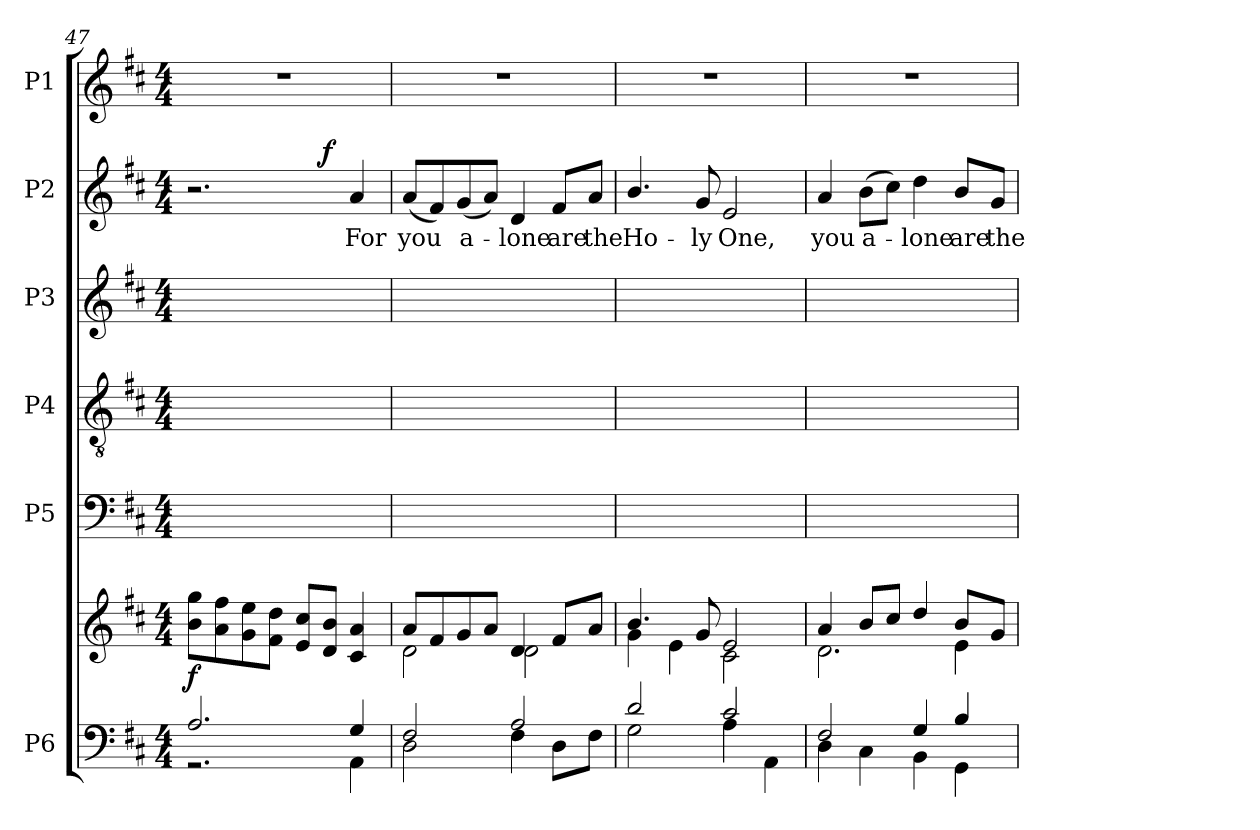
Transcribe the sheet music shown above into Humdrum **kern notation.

**kern	**kern	**dynam	**kern	**text	**kern	**kern	**kern	**text	**dynam	**kern
*part6	*part6	*part6	*part5	*part5	*part4	*part3	*part2	*part2	*part2	*part1
*staff7	*staff6	*staff6/7	*staff5	*staff5	*staff4	*staff3	*staff2	*staff2	*staff2	*staff1
*I"P6	*	*	*I"P5	*	*I"P4	*I"P3	*I"P2	*	*	*I"P1
*clefF4	*clefG2	*	*clefF4	*	*clefGv2	*clefG2	*clefG2	*	*	*clefG2
*	*	*	*	*	*ITrd7c12	*	*	*	*	*
*k[f#c#]	*k[f#c#]	*	*k[f#c#]	*	*k[f#c#]	*k[f#c#]	*k[f#c#]	*	*	*k[f#c#]
*D:	*D:	*	*D:	*	*D:	*D:	*D:	*	*	*D:
*M4/4	*M4/4	*	*M4/4	*	*M4/4	*M4/4	*M4/4	*	*	*M4/4
=47	=47	=47	=47	=47	=47	=47	=47	=47	=47	=47
*^	*	*	*	*	*	*	*^	*	*	*
2.Ai/	2.r	8bi\ 8ggiL	f	2.ryy	.	1ryy	1ryy	2.r	2ryy	.	.	1r
.	.	8ai\ 8ff#i	.	.	.	.	.	.	.	.	.	.
.	.	8gi\ 8eei	.	.	.	.	.	.	.	.	.	.
.	.	8f#i\ 8ddiJ	.	.	.	.	.	.	.	.	.	.
.	.	8ei/ 8cc#iL	.	.	.	.	.	.	8ryy	.	.	.
.	.	8di/ 8biJ	.	.	.	.	.	.	4.ryy	.	f	.
!	!	!	!	!	!LO:LY:b:color=#000000	!	!	!	!	!	!	!
!	!	!	!	!	!	!	!	!	!	!LO:LY:b:color=#000000	!	!
4Gi/	4AAi\	4c#i/ 4ai	.	4Ai\yy	For	.	.	4ai/	.	For	.	.
*	*	*	*	*	*	*	*	*v	*v	*	*	*
!!LO:LB:g=z
=48	=48	=48	=48	=48	=48	=48	=48	=48	=48	=48	=48
*	*	*^	*	*	*	*	*	*	*	*	*
*	*	*	*	*	*	*	*	*	*^	*	*	*
!	!	!	!	!	!	!LO:LY:b:color=#000000	!	!	!	!	!	!	!
*	*	*	*	*	*	*	*	*	*v	*v	*	*	*
*	*	*	*	*	*	*	*	*	*^	*	*	*
!	!	!	!	!	!	!	!	!	!	!	!LO:LY:b:color=#000000	!	!
*	*	*	*	*	*	*	*	*	*v	*v	*	*	*
2F#i/	2Di\	8ai/L	2di\	.	(8Ai\Lyy	you	1ryy	1ryy	(8ai/L	you	.	1r
.	.	8f#i/	.	.	8F#i\yy)	.	.	.	8f#i/)	.	.	.
!	!	!	!	!	!	!LO:LY:b:color=#000000	!	!	!	!	!	!
!	!	!	!	!	!	!	!	!	!	!LO:LY:b:color=#000000	!	!
.	.	8gi/	.	.	(8Gi\yy	a-	.	.	(8gi/	a-	.	.
.	.	8ai/J	.	.	8Ai\Jyy)	.	.	.	8ai/J)	.	.	.
!	!	!	!	!	!	!LO:LY:b:color=#000000	!	!	!	!	!	!
!	!	!	!	!	!	!	!	!	!	!LO:LY:b:color=#000000	!	!
2Ai/	4F#i\	4di/	2di\	.	4Di\yy	-lone	.	.	4di/	-lone	.	.
!	!	!	!	!	!	!LO:LY:b:color=#000000	!	!	!	!	!	!
!	!	!	!	!	!	!	!	!	!	!LO:LY:b:color=#000000	!	!
.	8Di\L	8f#i/L	.	.	8F#i\Lyy	are	.	.	8f#i/L	are	.	.
!	!	!	!	!	!	!LO:LY:b:color=#000000	!	!	!	!	!	!
!	!	!	!	!	!	!	!	!	!	!LO:LY:b:color=#000000	!	!
.	8F#i\J	8ai/J	.	.	8Ai\Jyy	the	.	.	8ai/J	the	.	.
=49	=49	=49	=49	=49	=49	=49	=49	=49	=49	=49	=49	=49
!	!	!	!	!	!	!LO:LY:b:color=#000000	!	!	!	!	!	!
!	!	!	!	!	!	!	!	!	!	!LO:LY:b:color=#000000	!	!
2di/	2Gi\	4.bi/	4gi\	.	4.Bi\yy	Ho-	1ryy	1ryy	4.bi/	Ho-	.	1r
.	.	.	4ei\	.	.	.	.	.	.	.	.	.
!	!	!	!	!	!	!LO:LY:b:color=#000000	!	!	!	!	!	!
!	!	!	!	!	!	!	!	!	!	!LO:LY:b:color=#000000	!	!
.	.	8gi/	.	.	8Gi\yy	-ly	.	.	8gi/	-ly	.	.
!	!	!	!	!	!	!LO:LY:b:color=#000000	!	!	!	!	!	!
!	!	!	!	!	!	!	!	!	!	!LO:LY:b:color=#000000	!	!
2c#i/	4Ai\	2ei/	2c#i\	.	2Ei\yy	One,	.	.	2ei/	One,	.	.
.	4AAi\	.	.	.	.	.	.	.	.	.	.	.
=50	=50	=50	=50	=50	=50	=50	=50	=50	=50	=50	=50	=50
!	!	!	!	!	!	!LO:LY:b:color=#000000	!	!	!	!	!	!
!	!	!	!	!	!	!	!	!	!	!LO:LY:b:color=#000000	!	!
2F#i/	4Di\	4ai/	2.di\	.	4Ai\yy	you	1ryy	1ryy	4ai/	you	.	1r
!	!	!	!	!	!	!LO:LY:b:color=#000000	!	!	!	!	!	!
!	!	!	!	!	!	!	!	!	!	!LO:LY:b:color=#000000	!	!
.	4C#i\	8bi/L	.	.	(8Bi\Lyy	a-	.	.	(8bi\L	a-	.	.
.	.	8cc#i/J	.	.	8c#i\Jyy)	.	.	.	8cc#i\J)	.	.	.
!	!	!	!	!	!	!LO:LY:b:color=#000000	!	!	!	!	!	!
!	!	!	!	!	!	!	!	!	!	!LO:LY:b:color=#000000	!	!
4Gi/	4BBi\	4ddi/	.	.	4di\yy	-lone	.	.	4ddi\	-lone	.	.
!	!	!	!	!	!	!LO:LY:b:color=#000000	!	!	!	!	!	!
!	!	!	!	!	!	!	!	!	!	!LO:LY:b:color=#000000	!	!
4Bi/	4GGi\	8bi/L	4ei\	.	8Bi\Lyy	are	.	.	8bi/L	are	.	.
!	!	!	!	!	!	!LO:LY:b:color=#000000	!	!	!	!	!	!
!	!	!	!	!	!	!	!	!	!	!LO:LY:b:color=#000000	!	!
.	.	8gi/J	.	.	8Gi\Jyy	the	.	.	8gi/J	the	.	.
*v	*v	*	*	*	*	*	*	*	*	*	*	*
*	*v	*v	*	*	*	*	*	*	*	*	*
=	=	=	=	=	=	=	=	=	=	=
*-	*-	*-	*-	*-	*-	*-	*-	*-	*-	*-
